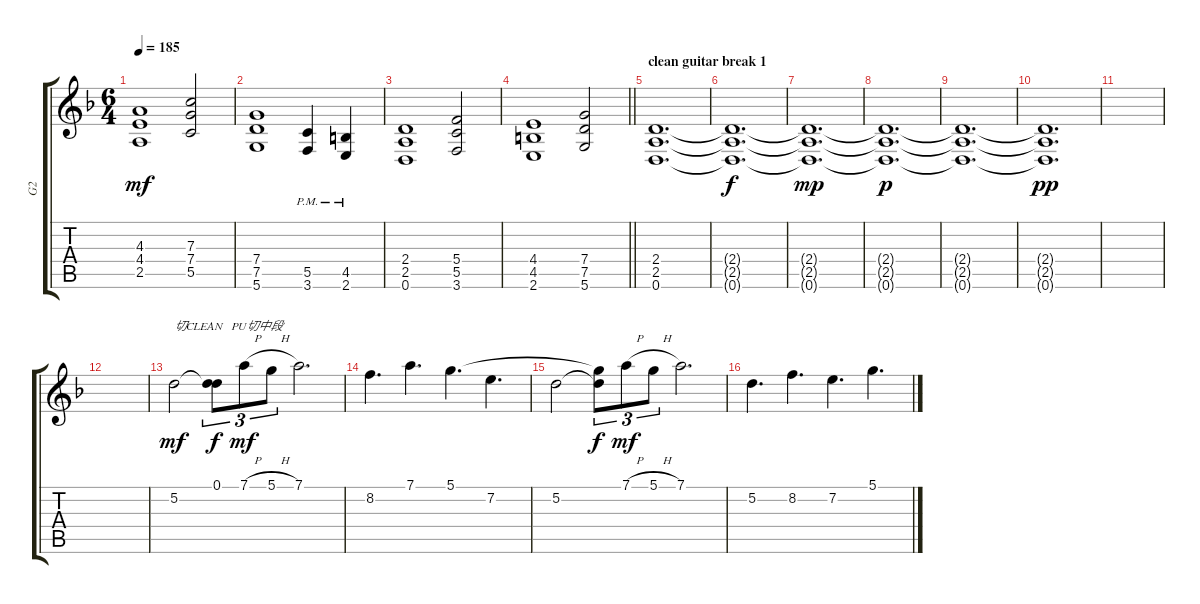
\track ("G2" "G2") {instrument distortionguitar}
\staff {score tabs}
\tuning (D4 A3 F3 C3 G2 D2) {hide}
\ts (6 4)
\tempo 185
\clef g2
\ks dminor
(4.3 4.4 2.5).1{dy mf} (7.3 7.4 5.5).2 |
(7.4 7.5 5.6).1 (5.5{pm} 3.6{pm}).4 (4.5{pm} 2.6{pm}).4 |
(2.4 2.5 0.6).1 (5.4 5.5 3.6).2 |
\barLineRight lightlight
(4.4 4.5 2.6).1 (7.4 7.5 5.6).2 |
\section ("" "clean guitar break 1")
(2.4 2.5 0.6).1{d} |
(2.4{t} 2.5{t} 0.6{t}).1{d dy f} |
(2.4{t} 2.5{t} 0.6{t}).1{d dy mp volume 7} |
(2.4{t} 2.5{t} 0.6{t}).1{d dy p} |
(2.4{t} 2.5{t} 0.6{t}).1{d volume 0} |
(2.4{t} 2.5{t} 0.6{t}).1{d dy pp} |
|
|
5.2.2{txt "切CLEAN   PU切中段" dy mf volume 16 instrument electricguitarjazz} (0.1 5.2{t}).8{tu (3 2) dy f} 7.1{h}.8{tu (3 2) dy mf} 5.1{h}.8{tu (3 2)} 7.1.2{d} |
8.2.4{d} 7.1.4{d} 5.1.4{d} 7.2.4{d} |
5.2.2 (5.1{t} 5.2{t}).8{tu (3 2) dy f} 7.1{h}.8{tu (3 2) dy mf} 5.1{h}.8{tu (3 2)} 7.1.2{d} |
5.2.4{d} 8.2.4{d} 7.2.4{d} 5.1.4{d}
